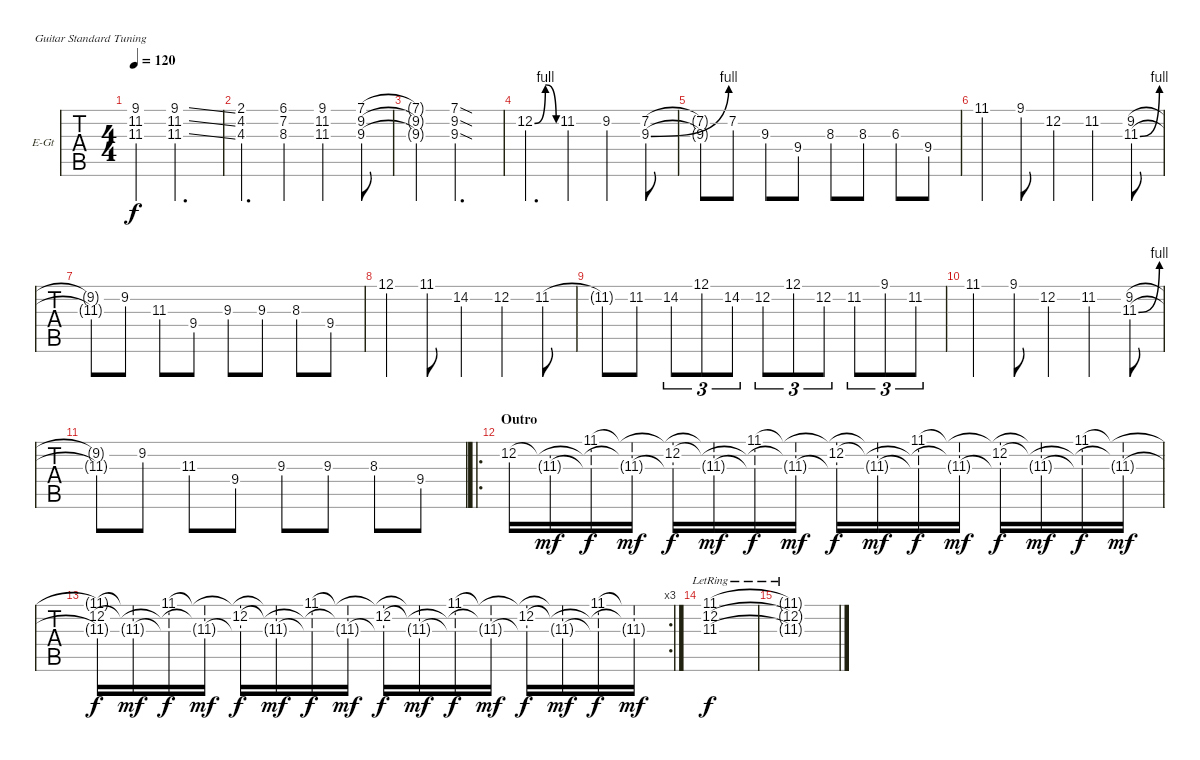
\bracketExtendMode groupsimilarinstruments
\firstSystemTrackNameOrientation horizontal
\otherSystemsTrackNameOrientation horizontal
\track ("Nick" "E-Gt") {instrument overdrivenguitar}
\staff {tabs}
\tuning (E4 B3 G3 D3 A2 E2)
\ts (4 4)
\tempo 120
\clef g2
\ks c
(9.1{t} 11.2{t} 11.3{t}).4{dy f} (9.1{ss} 11.2{ss} 11.3{ss}).2{d} |
(2.1 4.2 4.3).4{d} (6.1 7.2 8.3).4 (9.1 11.2 11.3).4 (7.1 9.2 9.3).8 |
(7.1{t} 9.2{t} 9.3{t}).4 (7.1{sod} 9.2{sod} 9.3{sod}).2{d} |
12.2{be (bendrelease 16.8 0 30 4 30 4 46.199999999999996 0)}.4{d} 11.2.4 9.2.4 (7.2 9.3{be (bend 0 0 60 4)}).8 |
(7.2{t} 9.3{t}).8 7.2.8 9.3.8 9.4.8 8.3.8 8.3.8 6.3.8 9.4.8 |
11.1.4 9.1.8 12.2.4 11.2.4 (9.2 11.3{be (bend 0 0 60 4)}).8 |
(9.2{t} 11.3{t}).8 9.2.8 11.3.8 9.4.8 9.3.8 9.3.8 8.3.8 9.4.8 |
12.1.4 11.1.8 14.2.4 12.2.4 11.2.8 |
11.2{t}.8 11.2.8 14.2.8{tu (3 2)} 12.1.8{tu (3 2)} 14.2.8{tu (3 2)} 12.2.8{tu (3 2)} 12.1.8{tu (3 2)} 12.2.8{tu (3 2)} 11.2.8{tu (3 2)} 9.1.8{tu (3 2)} 11.2.8{tu (3 2)} |
11.1.4 9.1.8 12.2.4 11.2.4 (9.2 11.3{be (bend 0 0 60 4)}).8 |
(9.2{t} 11.3{t}).8 9.2.8 11.3.8 9.4.8 9.3.8 9.3.8 8.3.8 9.4.8 |
\ro
\section ("" "Outro")
12.2.16 (11.3{g} 12.2{t}).16{dy mf} (11.1 12.2{t} 11.3{t}).16{dy f} (11.3{g} 12.2{t} 11.1{t}).16{dy mf} (12.2 11.1{t} 11.3{t}).16{dy f} (11.3{g} 12.2{t} 11.1{t}).16{dy mf} (11.1 12.2{t} 11.3{t}).16{dy f} (11.3{g} 12.2{t} 11.1{t}).16{dy mf} (12.2 11.1{t} 11.3{t}).16{dy f} (11.3{g} 12.2{t} 11.1{t}).16{dy mf} (11.1 12.2{t} 11.3{t}).16{dy f} (11.3{g} 12.2{t} 11.1{t}).16{dy mf} (12.2 11.1{t} 11.3{t}).16{dy f} (11.3{g} 12.2{t} 11.1{t}).16{dy mf} (11.1 12.2{t} 11.3{t}).16{dy f} (11.3{g} 12.2{t} 11.1{t}).16{dy mf} |
\rc 3
(12.2 11.1{t} 11.3{t}).16{dy f} (11.3{g} 12.2{t} 11.1{t}).16{dy mf} (11.1 12.2{t} 11.3{t}).16{dy f} (11.3{g} 12.2{t} 11.1{t}).16{dy mf} (12.2 11.1{t} 11.3{t}).16{dy f} (11.3{g} 12.2{t} 11.1{t}).16{dy mf} (11.1 12.2{t} 11.3{t}).16{dy f} (11.3{g} 12.2{t} 11.1{t}).16{dy mf} (12.2 11.1{t} 11.3{t}).16{dy f} (11.3{g} 12.2{t} 11.1{t}).16{dy mf} (11.1 12.2{t} 11.3{t}).16{dy f} (11.3{g} 12.2{t} 11.1{t}).16{dy mf} (12.2 11.1{t} 11.3{t}).16{dy f} (11.3{g} 12.2{t} 11.1{t}).16{dy mf} (11.1 12.2{t} 11.3{t}).16{dy f} (11.3{g} 12.2{t} 11.1{t}).16{dy mf} |
(11.1{ac lr} 12.2{ac lr} 11.3{ac lr}).1{dy f} |
(11.1{lr t} 12.2{lr t} 11.3{lr t}).1
